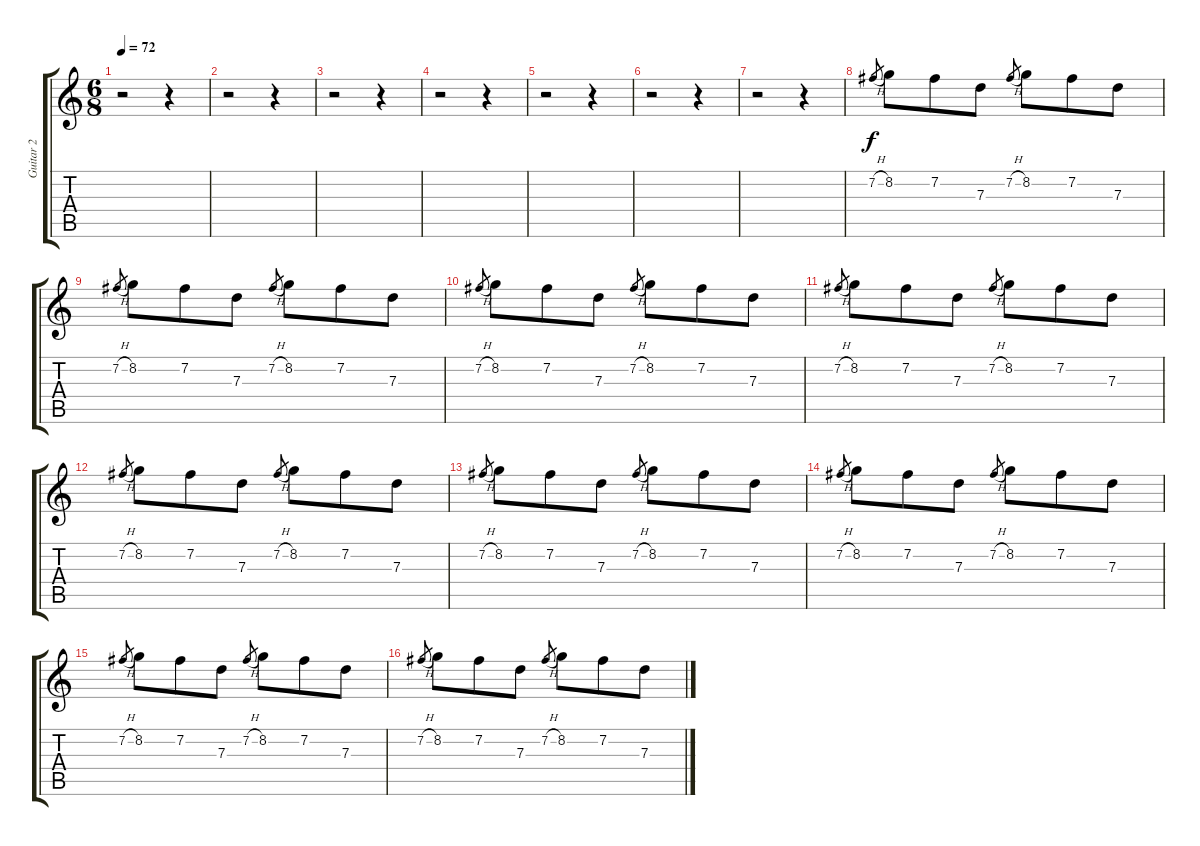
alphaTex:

\track ("Guitar 2" "Guitar 2") {instrument acousticguitarnylon}
\staff {score tabs}
\tuning (E4 B3 G3 D3 A2 D2) {hide}
\ts (6 8)
\tempo 72
\clef g2
\ks c
r.2{dy f} r.4 |
r.2 r.4 |
r.2 r.4 |
r.2 r.4 |
r.2 r.4 |
r.2 r.4 |
r.2 r.4 |
7.2{h}.8{gr} 8.2.8 7.2.8 7.3.8 7.2{h}.8{gr} 8.2.8 7.2.8 7.3.8 |
7.2{h}.8{gr} 8.2.8 7.2.8 7.3.8 7.2{h}.8{gr} 8.2.8 7.2.8 7.3.8 |
7.2{h}.8{gr} 8.2.8 7.2.8 7.3.8 7.2{h}.8{gr} 8.2.8 7.2.8 7.3.8 |
7.2{h}.8{gr} 8.2.8 7.2.8 7.3.8 7.2{h}.8{gr} 8.2.8 7.2.8 7.3.8 |
7.2{h}.8{gr} 8.2.8 7.2.8 7.3.8 7.2{h}.8{gr} 8.2.8 7.2.8 7.3.8 |
7.2{h}.8{gr} 8.2.8 7.2.8 7.3.8 7.2{h}.8{gr} 8.2.8 7.2.8 7.3.8 |
7.2{h}.8{gr} 8.2.8 7.2.8 7.3.8 7.2{h}.8{gr} 8.2.8 7.2.8 7.3.8 |
7.2{h}.8{gr} 8.2.8 7.2.8 7.3.8 7.2{h}.8{gr} 8.2.8 7.2.8 7.3.8 |
7.2{h}.8{gr} 8.2.8 7.2.8 7.3.8 7.2{h}.8{gr} 8.2.8 7.2.8 7.3.8
